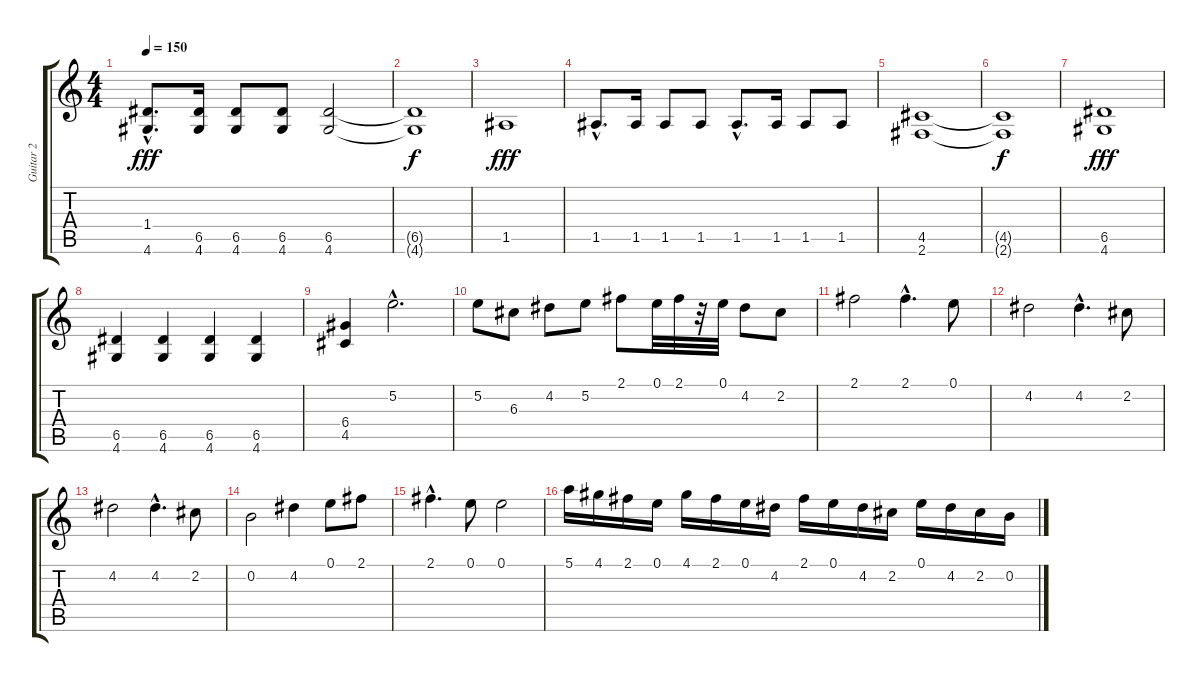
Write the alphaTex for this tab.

\track ("Guitar 2" "Guitar 2") {instrument overdrivenguitar}
\staff {score tabs}
\tuning (E4 B3 G3 D3 A2 E2) {hide}
\ts (4 4)
\tempo 150
\clef g2
\ks c
(1.4{hac} 4.6{hac}).8{d dy fff} (6.5 4.6).16 (6.5 4.6).8 (6.5 4.6).8 (6.5 4.6).2 |
(6.5{t} 4.6{t}).1{dy f} |
1.5.1{dy fff} |
1.5{hac}.8{d} 1.5.16 1.5.8 1.5.8 1.5{hac}.8{d} 1.5.16 1.5.8 1.5.8 |
(4.5 2.6).1 |
(4.5{t} 2.6{t}).1{dy f} |
(6.5 4.6).1{dy fff} |
(6.5 4.6).4 (6.5 4.6).4 (6.5 4.6).4 (6.5 4.6).4 |
(6.4 4.5).4 5.2{hac}.2{d} |
5.2.8 6.3.8 4.2.8 5.2.8 2.1.8 0.1.32 2.1.32 r.32 0.1.32 4.2.8 2.2.8 |
2.1.2 2.1{hac}.4{d} 0.1.8 |
4.2.2 4.2{hac}.4{d} 2.2.8 |
4.2.2 4.2{hac}.4{d} 2.2.8 |
0.2.2 4.2.4 0.1.8 2.1.8 |
2.1{hac}.4{d} 0.1.8 0.1.2 |
5.1.16 4.1.16 2.1.16 0.1.16 4.1.16 2.1.16 0.1.16 4.2.16 2.1.16 0.1.16 4.2.16 2.2.16 0.1.16 4.2.16 2.2.16 0.2.16
